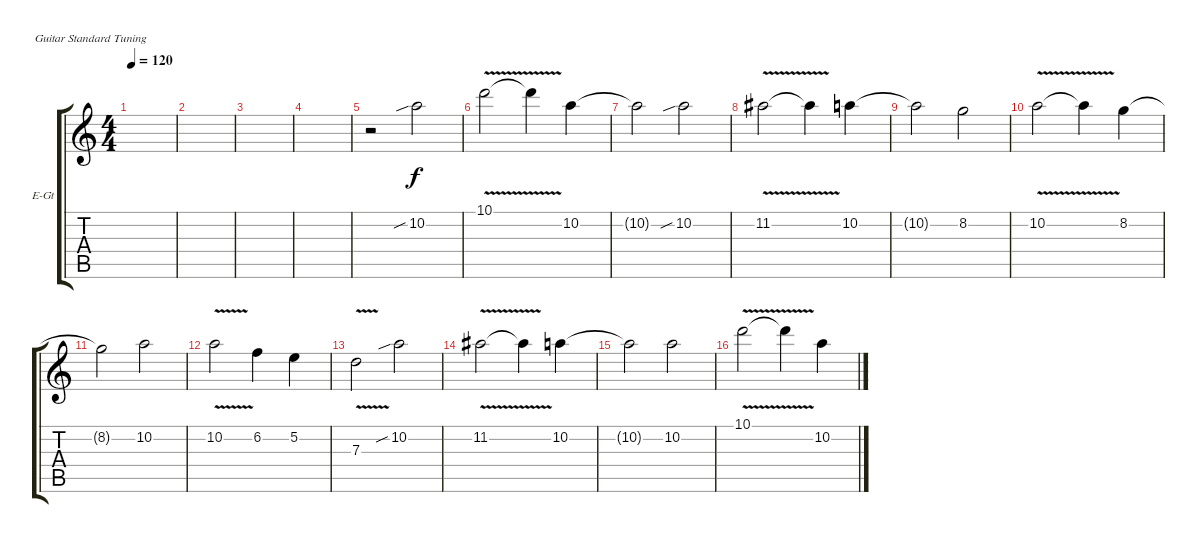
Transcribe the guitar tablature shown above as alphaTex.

\bracketExtendMode groupsimilarinstruments
\firstSystemTrackNameOrientation horizontal
\otherSystemsTrackNameOrientation horizontal
\track ("Solo" "E-Gt") {instrument distortionguitar}
\staff {score tabs}
\tuning (E4 B3 G3 D3 A2 E2)
\ts (4 4)
\tempo 120
\clef g2
\scale
0.333333
\ks c
|
\scale
0.333333 |
\scale
0.333333 |
\scale
0.333333 |
\scale
0.333333 r.2 10.2{sib}.2 |
\scale
0.333333 10.1{v}.2 10.1{t}.4 10.2.4 |
\scale
0.333333 10.2{t}.2 10.2{sib}.2 |
11.2{v}.2 11.2{t}.4 10.2.4 |
10.2{t}.2 8.2.2 |
10.2{v}.2 10.2{t}.4 8.2.4 |
8.2{t}.2 10.2.2 |
10.2{v}.2 6.2.4 5.2.4 |
7.3{v}.2 10.2{sib}.2 |
11.2{v}.2 11.2{t}.4 10.2.4 |
10.2{t}.2 10.2.2 |
10.1{v}.2 10.1{t}.4 10.2.4
